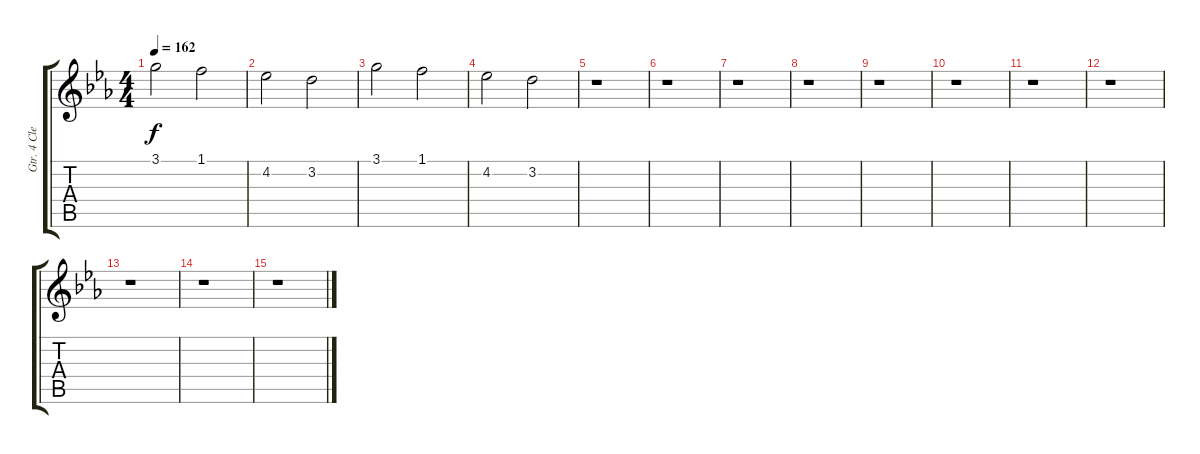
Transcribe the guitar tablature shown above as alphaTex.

\track ("Gtr. 4 Clean" "Gtr. 4 Cle") {instrument electricguitarclean}
\staff {score tabs}
\tuning (E4 B3 G3 D3 A2 D2) {hide}
\ts (4 4)
\tempo 162
\clef g2
\ks eb
3.1.2{dy f} 1.1.2 |
4.2.2 3.2.2 |
3.1.2 1.1.2 |
4.2.2 3.2.2 |
r.1 |
r.1 |
r.1 |
r.1 |
r.1 |
r.1 |
r.1 |
r.1 |
r.1 |
r.1 |
r.1
